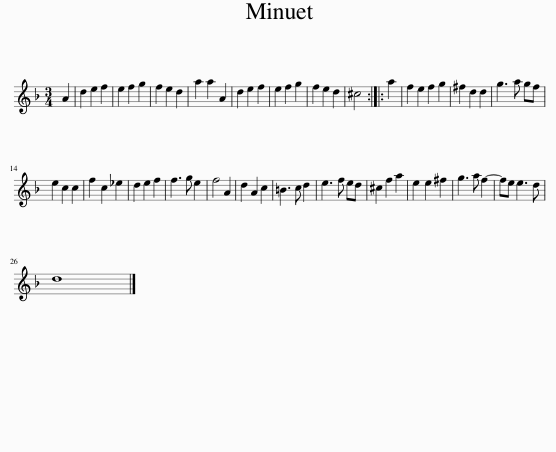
X:1
L:1/8
M:3/4
I:linebreak $
K:Dmin
V:1 treble
V:1
 A2 | d2 e2 f2 | e2 f2 g2 | f2 e2 d2 | a2 a2 A2 | %5
 d2 e2 f2 | e2 f2 g2 | f2 e2 d2 | ^c4 :: a2 | %10
 f2 e2 f2 g2 | ^f2 d2 d2 | g3 a gf |$ e2 c2 c2 | f2 c2 _e2 | %15
 d2 e2 f2 | f3 g e2 | f4 A2 | d2 A2 c2 | =B3 c d2 | %20
 e3 f ed | ^c2 f2 a2 | e2 e2 ^f2 | g3 a f2- | fe e3 d |$ %25
 d8 |] %26
